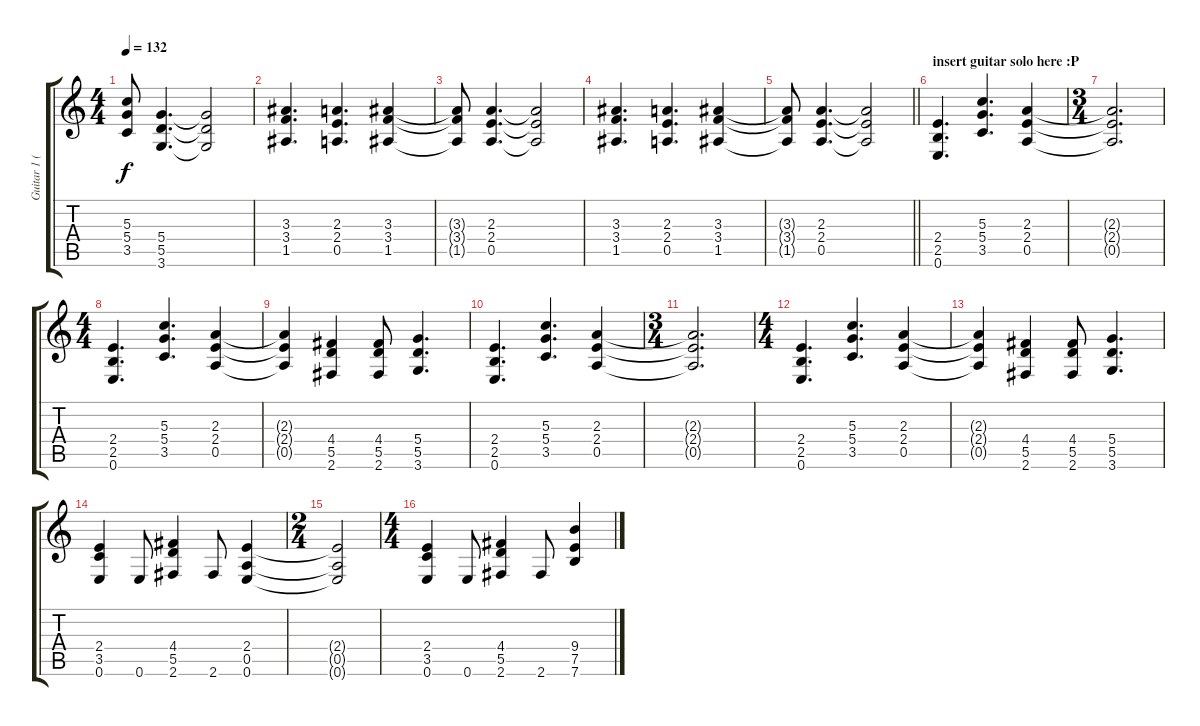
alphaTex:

\track ("Guitar 1 (distorted)" "Guitar 1 (") {instrument overdrivenguitar}
\staff {score tabs}
\tuning (E4 B3 G3 D3 A2 E2) {hide}
\ts (4 4)
\tempo 132
\clef g2
\ks c
(5.3{t} 5.4{t} 3.5{t}).8{dy f} (5.4 5.5 3.6).4{d} (5.4{t} 5.5{t} 3.6{t}).2 |
(3.3 3.4 1.5).4{d} (2.3 2.4 0.5).4{d} (3.3 3.4 1.5).4 |
(3.3{t} 3.4{t} 1.5{t}).8 (2.3 2.4 0.5).4{d} (2.3{t} 2.4{t} 0.5{t}).2 |
(3.3 3.4 1.5).4{d} (2.3 2.4 0.5).4{d} (3.3 3.4 1.5).4 |
\barLineRight lightlight
(3.3{t} 3.4{t} 1.5{t}).8 (2.3 2.4 0.5).4{d} (2.3{t} 2.4{t} 0.5{t}).2 |
\section ("" "insert guitar solo here :P")
(2.4 2.5 0.6).4{d} (5.3 5.4 3.5).4{d} (2.3 2.4 0.5).4 |
\ts (3 4)
(2.3{t} 2.4{t} 0.5{t}).2{d} |
\ts (4 4)
(2.4 2.5 0.6).4{d} (5.3 5.4 3.5).4{d} (2.3 2.4 0.5).4 |
(2.3{t} 2.4{t} 0.5{t}).4 (4.4 5.5 2.6).4 (4.4 5.5 2.6).8 (5.4 5.5 3.6).4{d} |
(2.4 2.5 0.6).4{d} (5.3 5.4 3.5).4{d} (2.3 2.4 0.5).4 |
\ts (3 4)
(2.3{t} 2.4{t} 0.5{t}).2{d} |
\ts (4 4)
(2.4 2.5 0.6).4{d} (5.3 5.4 3.5).4{d} (2.3 2.4 0.5).4 |
(2.3{t} 2.4{t} 0.5{t}).4 (4.4 5.5 2.6).4 (4.4 5.5 2.6).8 (5.4 5.5 3.6).4{d} |
(2.4 3.5 0.6).4 0.6.8 (4.4 5.5 2.6).4 2.6.8 (2.4 0.5 0.6).4 |
\ts (2 4)
(2.4{t} 0.5{t} 0.6{t}).2 |
\ts (4 4)
(2.4 3.5 0.6).4 0.6.8 (4.4 5.5 2.6).4 2.6.8 (9.4 7.5 7.6).4
